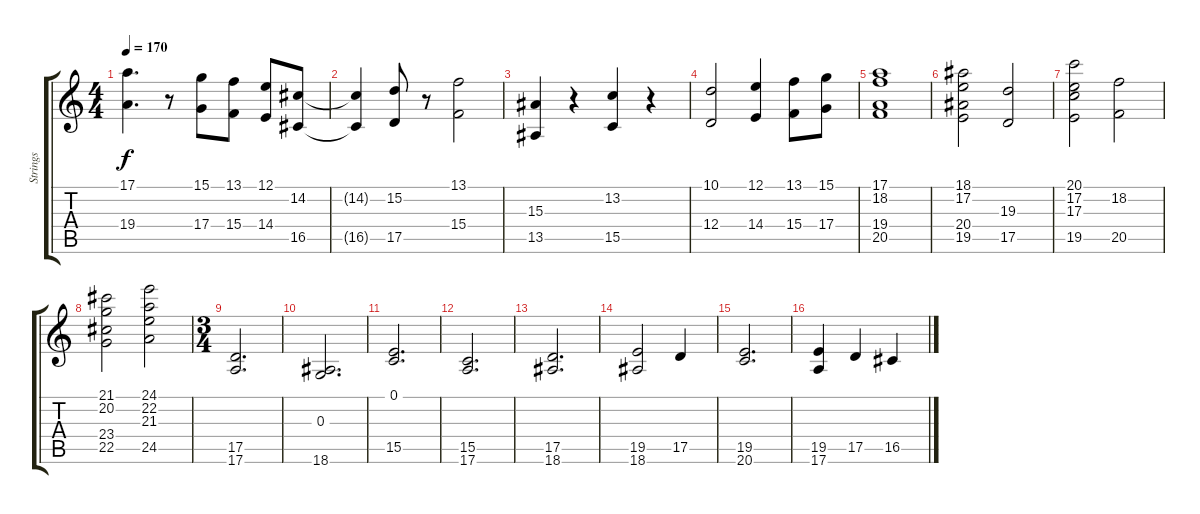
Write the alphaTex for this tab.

\track ("Strings" "Strings") {instrument stringensemble1}
\staff {score tabs}
\tuning (E4 B3 G3 D3 A2 E2) {hide}
\ts (4 4)
\tempo 170
\clef g2
\ks c
(17.1 19.4).4{d dy f volume 10} r.8 (15.1 17.4).8 (13.1 15.4).8 (12.1 14.4).8 (14.2 16.5).8 |
(14.2{t} 16.5{t}).4 (15.2 17.5).8 r.8 (13.1 15.4).2 |
(15.3 13.5).4 r.4 (13.2 15.5).4 r.4 |
(10.1 12.4).2 (12.1 14.4).4 (13.1 15.4).8 (15.1 17.4).8 |
(17.1 18.2 19.4 20.5).1 |
(18.1 17.2 20.4 19.5).2 (19.3 17.5).2 |
(20.1 17.2 17.3 19.5).2 (18.2 20.5).2 |
(21.1 20.2 23.4 22.5).2 (24.1 22.2 21.3 24.5).2 |
\ts (3 4)
(17.5 17.6).2{d volume 12} |
(0.3 18.6).2{d} |
(0.1 15.5).2{d} |
(15.5 17.6).2{d} |
(17.5 18.6).2{d} |
(19.5 18.6).2 17.5.4 |
(19.5 20.6).2{d} |
(19.5 17.6).4 17.5.4 16.5.4
